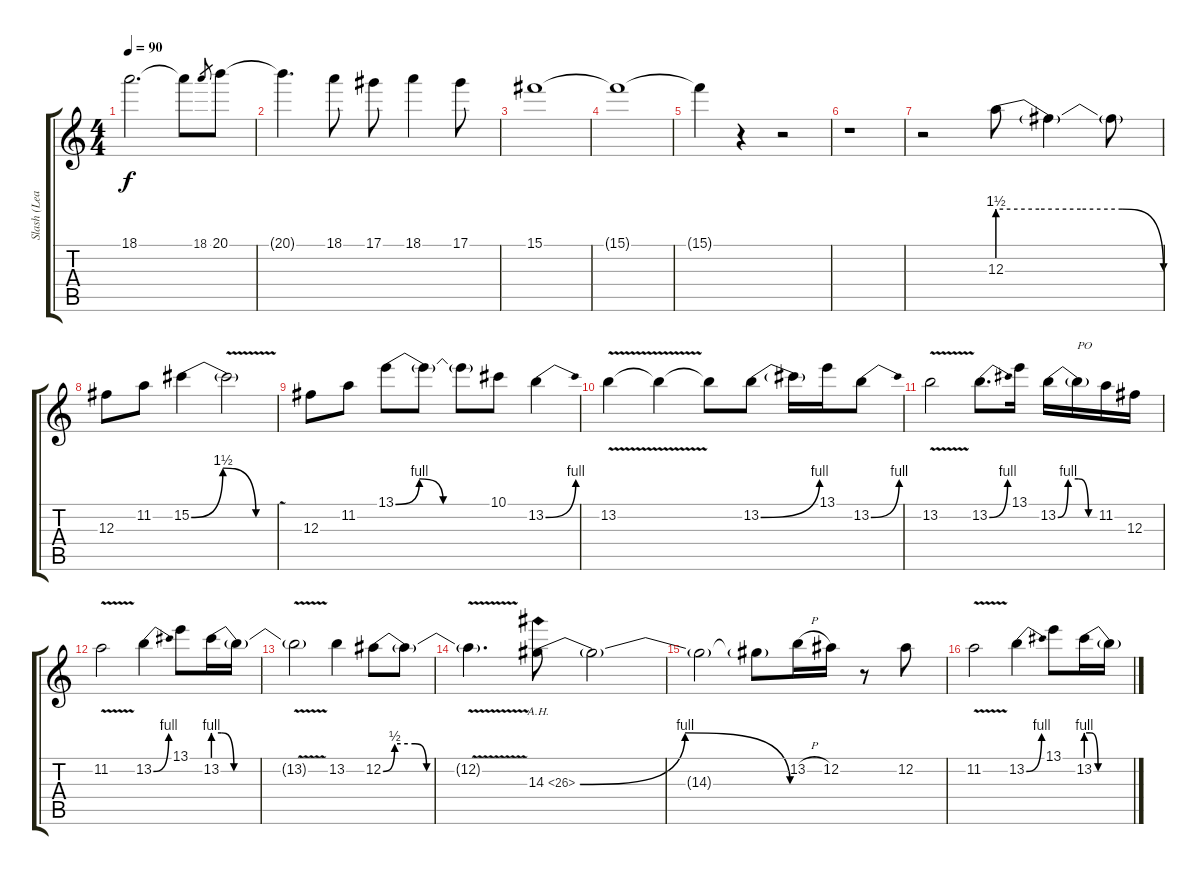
\track ("Slash (Lead Guitar)" "Slash (Lea") {instrument overdrivenguitar}
\staff {score tabs}
\tuning (Eb4 Bb3 Gb3 Db3 Ab2 Eb2) {hide}
\ts (4 4)
\tempo 90
\clef g2
\ks c
18.1.2{d dy f} 18.1{t}.8 18.1.8{gr} 20.1.8 |
20.1{t}.4{d} 18.1.8 17.1.8 18.1.4 17.1.8 |
15.1.1 |
15.1{t}.1 |
15.1{t}.4 r.4 r.2 |
r.1 |
r.2 12.3{be (custom 0 6 15 6 30 6 45 6 60 0)}.8 12.3{t}.4 12.3{t}.8 |
12.3.8 11.2.8 15.2{be (custom 0 0 22 6 45 0 60 0)}.4 15.2{v t}.2 |
12.3.8 11.2.8 13.1{be (custom 0 0 15 4 30 0 60 0)}.8 13.1{t}.8 13.1{t}.8 10.1.8 13.2{be (bend 0 0 60 4)}.4 |
13.2{v}.4 13.2{t}.4 13.2{t}.8 13.2{be (bend 0 0 60 4)}.8 13.2{t}.16 13.1.16 13.2{be (bend 0 0 60 4)}.8 |
13.2{v}.2 13.2{be (bend 0 0 60 4)}.8{d} 13.1.16 13.2{be (custom 0 0 15 4 30 4 45 0 60 0)}.16 13.2{t}.16{txt "PO"} 11.2.16 12.3.16 |
11.2{v}.2 13.2{be (bend 0 0 60 4)}.4 13.1.8 13.2{be (custom 0 4 6 4 15 0 60 0)}.16 13.2{t}.16 |
13.2{v t}.2 13.2.4 12.2{be (custom 0 0 8 2 22 2 30 0 60 0)}.8 12.2{t}.8 |
12.2{v t}.4{d} 14.3{be (bendrelease 0 0 7 4 48 4 60 0) ah 12}.8 14.3{t}.2 |
14.3{t}.2 14.3{t}.8 13.2{h}.16 12.2.16 r.8 12.2.8 |
11.2{v}.2 13.2{be (bend 0 0 60 4)}.4 13.1.8 13.2{be (custom 0 4 6 4 15 0 60 0)}.16 13.2{t}.16
